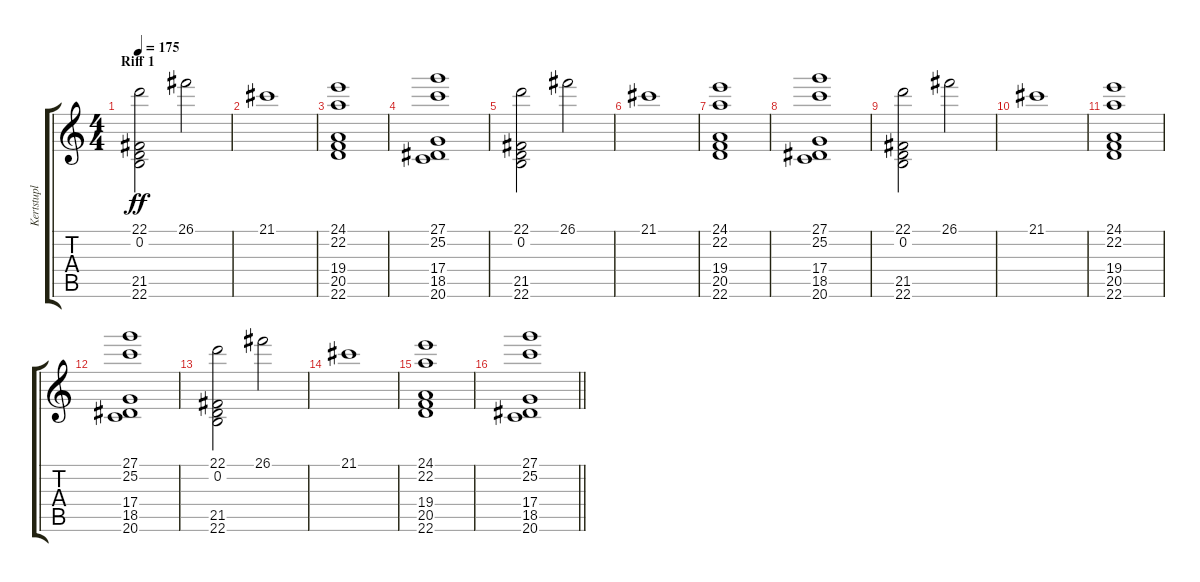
\track ("Kertstupl" "Kertstupl") {instrument choiraahs}
\staff {score tabs}
\tuning (E4 B3 G3 D3 A2 E2) {hide}
\ts (4 4)
\section ("" "Riff 1")
\tempo 175
\clef g2
\ks c
(22.1 0.2 21.5 22.6).2{dy ff} 26.1.2 |
21.1.1 |
(24.1 22.2 19.4 20.5 22.6).1 |
(27.1 25.2 17.4 18.5 20.6).1 |
(22.1 0.2 21.5 22.6).2 26.1.2 |
21.1.1 |
(24.1 22.2 19.4 20.5 22.6).1 |
(27.1 25.2 17.4 18.5 20.6).1 |
(22.1 0.2 21.5 22.6).2 26.1.2 |
21.1.1 |
(24.1 22.2 19.4 20.5 22.6).1 |
(27.1 25.2 17.4 18.5 20.6).1 |
(22.1 0.2 21.5 22.6).2 26.1.2 |
21.1.1 |
(24.1 22.2 19.4 20.5 22.6).1 |
\barLineRight lightlight
(27.1 25.2 17.4 18.5 20.6).1
